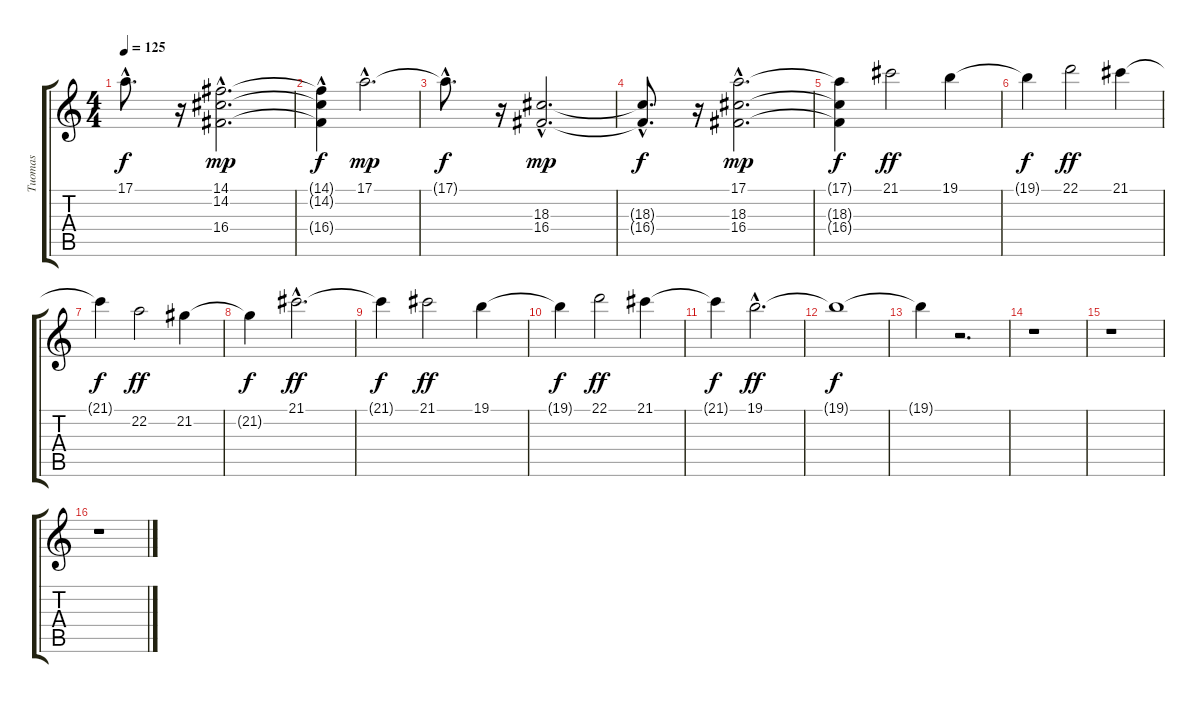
\track ("Tuomas" "Tuomas") {instrument stringensemble1}
\staff {score tabs}
\tuning (E4 B3 G3 D3 A2 E2) {hide}
\ts (4 4)
\tempo 125
\clef g2
\ks c
17.1{hac t}.8{d dy f} r.16 (14.1{hac} 14.2{hac} 16.4{hac}).2{d dy mp} |
(14.1{hac t} 14.2{t} 16.4{t}).4{dy f} 17.1{hac}.2{d dy mp} |
17.1{hac t}.8{d dy f} r.16 (18.3{hac} 16.4{hac}).2{d dy mp} |
(18.3{hac t} 16.4{hac t}).8{d dy f} r.16 (17.1{hac} 18.3{hac} 16.4{hac}).2{d dy mp} |
(17.1{t} 18.3{t} 16.4{t}).4{dy f} 21.1.2{dy ff instrument stringensemble1} 19.1.4 |
19.1{t}.4{dy f} 22.1.2{dy ff} 21.1.4 |
21.1{t}.4{dy f} 22.2.2{dy ff} 21.2.4 |
21.2{t}.4{dy f} 21.1{hac}.2{d dy ff} |
21.1{t}.4{dy f} 21.1.2{dy ff} 19.1.4 |
19.1{t}.4{dy f} 22.1.2{dy ff} 21.1.4 |
21.1{t}.4{dy f} 19.1{hac}.2{d dy ff} |
19.1{t}.1{dy f} |
19.1{t}.4 r.2{d} |
r.1 |
r.1 |
r.1
